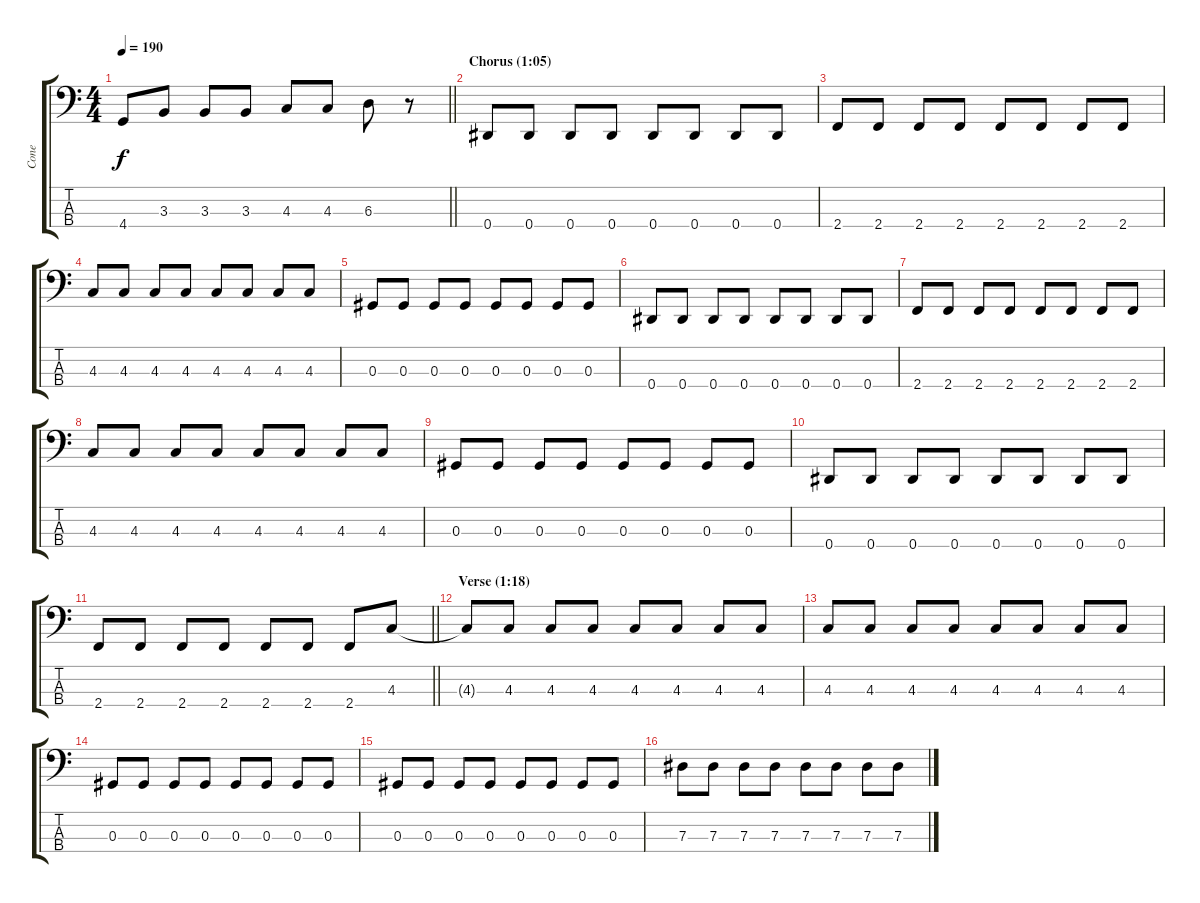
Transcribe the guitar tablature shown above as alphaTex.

\track ("Cone" "Cone") {instrument electricbassfinger}
\staff {score tabs}
\tuning (Gb2 Db2 Ab1 Eb1) {hide}
\ts (4 4)
\tempo 190
\clef f4
\barLineRight lightlight
\ks c
4.4.8{dy f} 3.3.8 3.3.8 3.3.8 4.3.8 4.3.8 6.3.8 r.8 |
\section ("" "Chorus (1:05)")
0.4.8 0.4.8 0.4.8 0.4.8 0.4.8 0.4.8 0.4.8 0.4.8 |
2.4.8 2.4.8 2.4.8 2.4.8 2.4.8 2.4.8 2.4.8 2.4.8 |
4.3.8 4.3.8 4.3.8 4.3.8 4.3.8 4.3.8 4.3.8 4.3.8 |
0.3.8 0.3.8 0.3.8 0.3.8 0.3.8 0.3.8 0.3.8 0.3.8 |
0.4.8 0.4.8 0.4.8 0.4.8 0.4.8 0.4.8 0.4.8 0.4.8 |
2.4.8 2.4.8 2.4.8 2.4.8 2.4.8 2.4.8 2.4.8 2.4.8 |
4.3.8 4.3.8 4.3.8 4.3.8 4.3.8 4.3.8 4.3.8 4.3.8 |
0.3.8 0.3.8 0.3.8 0.3.8 0.3.8 0.3.8 0.3.8 0.3.8 |
0.4.8 0.4.8 0.4.8 0.4.8 0.4.8 0.4.8 0.4.8 0.4.8 |
\barLineRight lightlight
2.4.8 2.4.8 2.4.8 2.4.8 2.4.8 2.4.8 2.4.8 4.3.8 |
\section ("" "Verse (1:18)")
4.3{t}.8 4.3.8 4.3.8 4.3.8 4.3.8 4.3.8 4.3.8 4.3.8 |
4.3.8 4.3.8 4.3.8 4.3.8 4.3.8 4.3.8 4.3.8 4.3.8 |
0.3.8 0.3.8 0.3.8 0.3.8 0.3.8 0.3.8 0.3.8 0.3.8 |
0.3.8 0.3.8 0.3.8 0.3.8 0.3.8 0.3.8 0.3.8 0.3.8 |
7.3.8 7.3.8 7.3.8 7.3.8 7.3.8 7.3.8 7.3.8 7.3.8
